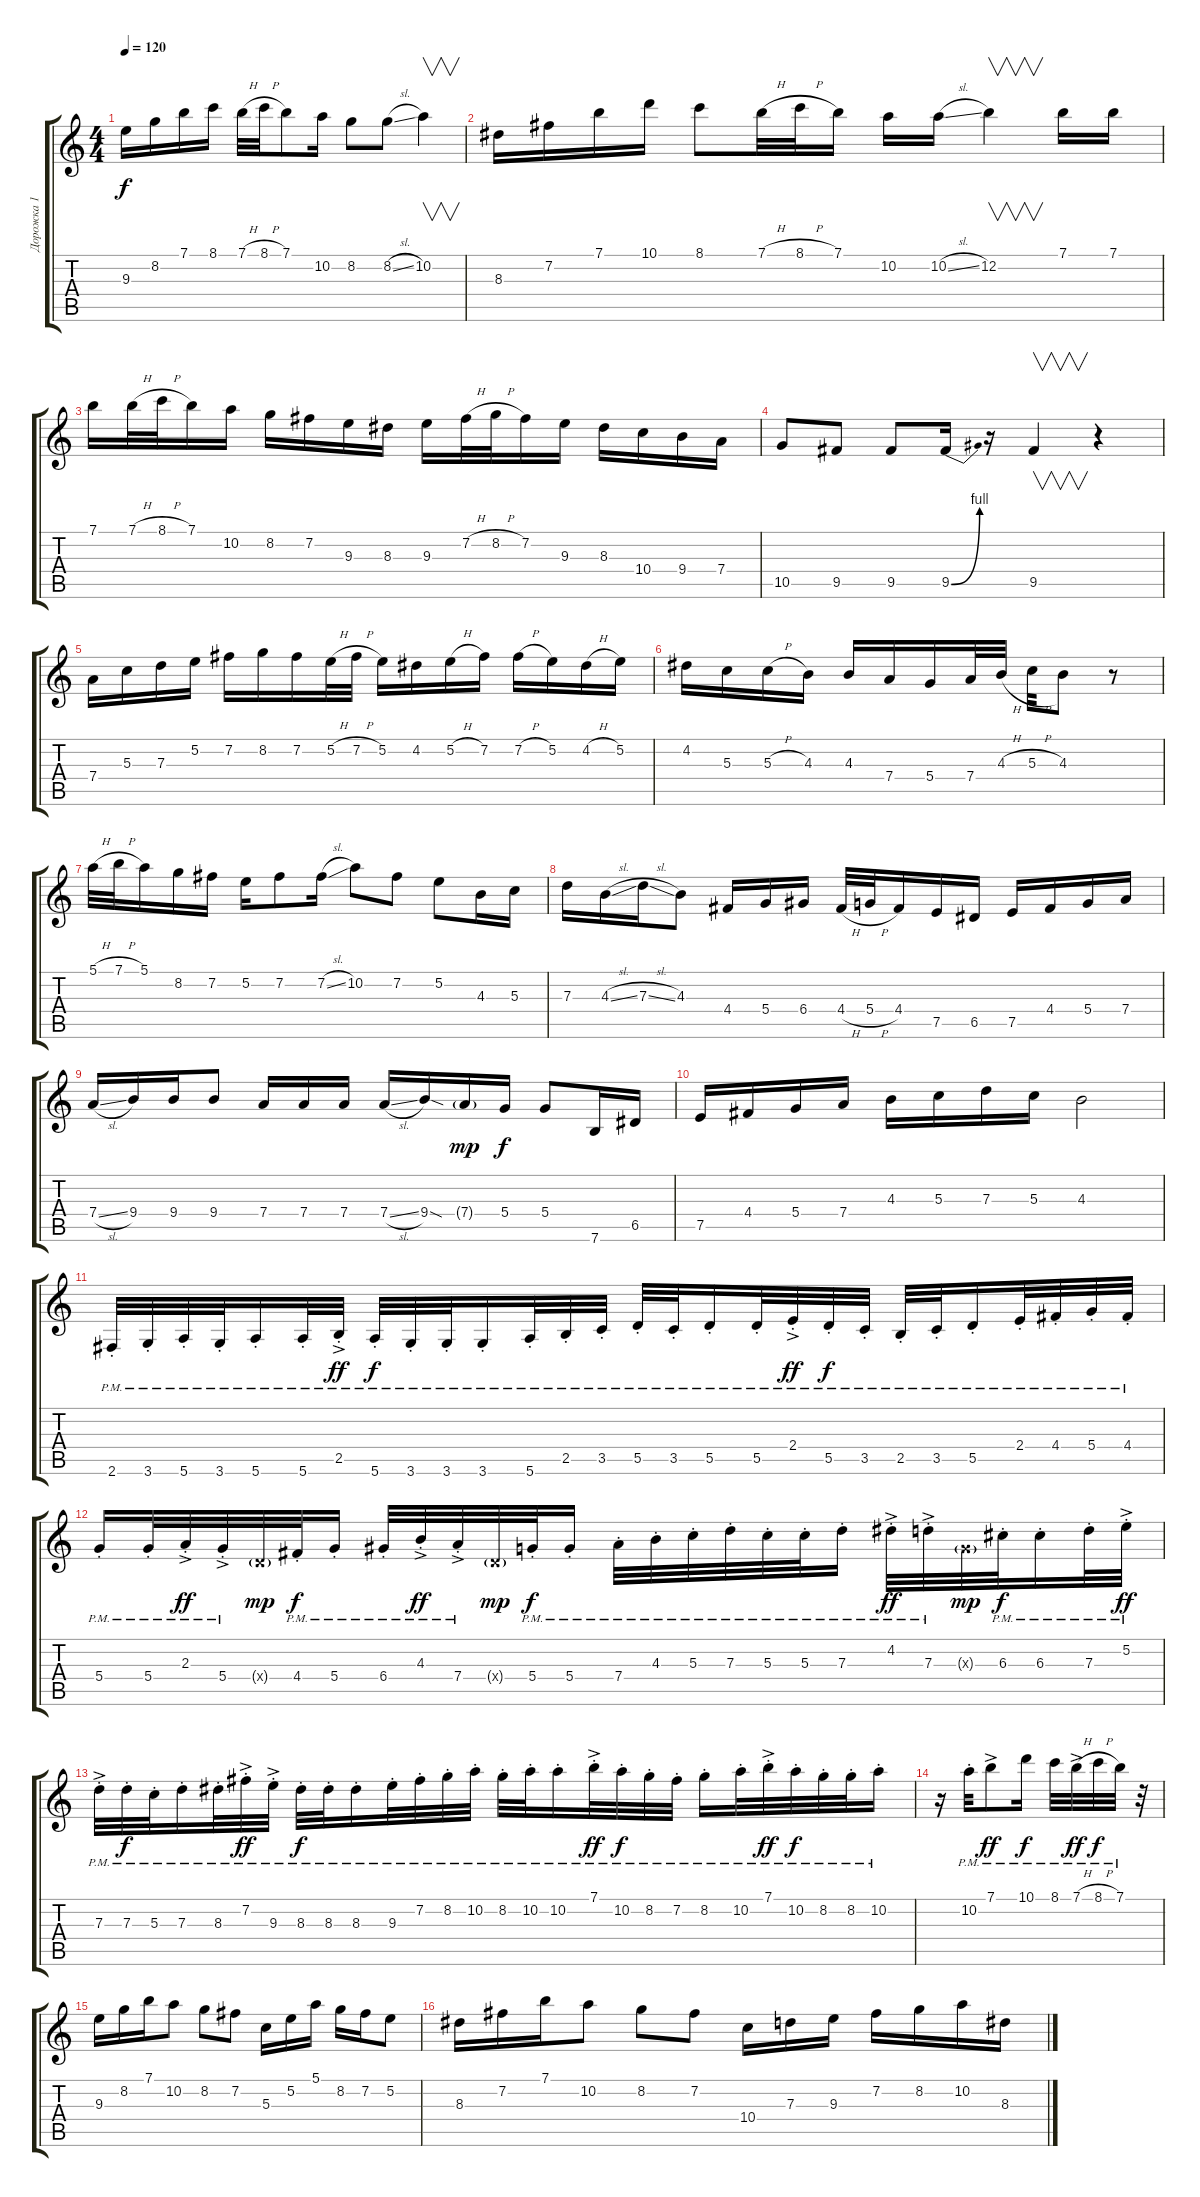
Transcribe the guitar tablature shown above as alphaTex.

\track ("Дорожка 1" "Дорожка 1") {instrument acousticguitarsteel}
\staff {score tabs}
\tuning (E4 B3 G3 D3 A2 E2) {hide}
\ts (4 4)
\tempo 120
\clef g2
\ks c
9.3.16{dy f} 8.2.16 7.1.16 8.1.16 7.1{h}.32 8.1{h}.32 7.1.8 10.2.16 8.2.8 8.2{sl}.8 10.2.4{v} |
8.3.16 7.2.16 7.1.16 10.1.16 8.1.8 7.1{h}.32 8.1{h}.32 7.1.16 10.2.16 10.2{sl}.16 12.2.4{v} 7.1.16 7.1.16 |
7.1.16 7.1{h}.32 8.1{h}.32 7.1.16 10.2.16 8.2.16 7.2.16 9.3.16 8.3.16 9.3.16 7.2{h}.32 8.2{h}.32 7.2.16 9.3.16 8.3.16 10.4.16 9.4.16 7.4.16 |
10.5.8 9.5.8 9.5.8 9.5{be (bend 0 0 60 4)}.16 r.16 9.5.4{v} r.4 |
7.4.16 5.3.16 7.3.16 5.2.16 7.2.16 8.2.16 7.2.16 5.2{h}.32 7.2{h}.32 5.2.16 4.2.16 5.2{h}.16 7.2.16 7.2{h}.16 5.2.16 4.2{h}.16 5.2.16 |
4.2.16 5.3.16 5.3{h}.16 4.3.16 4.3.16 7.4.16 5.4.16 7.4.32 4.3{h}.32 5.3{h}.32 4.3.8 r.8 |
5.1{h}.32 7.1{h}.32 5.1.16 8.2.16 7.2.16 5.2.16 7.2.8 7.2{sl}.16 10.2.8 7.2.8 5.2.8 4.3.16 5.3.16 |
7.3.16 4.3{sl}.16 7.3{sl}.16 4.3.8 4.4.16 5.4.16 6.4.16 4.4{h}.32 5.4{h}.32 4.4.16 7.5.16 6.5.16 7.5.16 4.4.16 5.4.16 7.4.16 |
7.4{sl}.16 9.4.16 9.4.16 9.4.8 7.4.16 7.4.16 7.4.16 7.4{sl}.16 9.4{sod}.16 7.4{g}.16{dy mp} 5.4.16{dy f} 5.4.8 7.6.16 6.5.16 |
7.5.16 4.4.16 5.4.16 7.4.16 4.3.16 5.3.16 7.3.16 5.3.16 4.3.2 |
2.6{pm st}.32 3.6{pm st}.32 5.6{pm st}.32 3.6{pm st}.32 5.6{pm st}.16 5.6{pm st}.32 2.5{ac pm st}.32{dy ff} 5.6{pm st}.32{dy f} 3.6{pm st}.32 3.6{pm st}.32 3.6{pm st}.16 5.6{pm st}.32 2.5{pm st}.32 3.5{pm st}.32 5.5{pm st}.32 3.5{pm st}.32 5.5{pm st}.16 5.5{pm st}.32 2.4{ac pm st}.32{dy ff} 5.5{pm st}.32{dy f} 3.5{pm st}.32 2.5{pm st}.32 3.5{pm st}.32 5.5{pm st}.16 2.4{pm st}.32 4.4{pm st}.32 5.4{pm st}.32 4.4{pm st}.32 |
5.4{pm st}.16 5.4{pm st}.32 2.3{ac pm st}.32{dy ff} 5.4{ac pm st}.32 0.4{g x}.32{dy mp} 4.4{pm st}.32{dy f} 5.4{pm st}.16 6.4{pm st}.32 4.3{ac pm st}.32{dy ff} 7.4{ac pm st}.32 0.4{g x}.32{dy mp} 5.4{pm st}.32{dy f} 5.4{pm st}.16 7.4{pm st}.32 4.3{pm st}.32 5.3{pm st}.32 7.3{pm st}.32 5.3{pm st}.32 5.3{pm st}.32 7.3{pm st}.16 4.2{ac pm st}.32{dy ff} 7.3{ac pm st}.32 0.3{g x}.32{dy mp} 6.3{pm st}.32{dy f} 6.3{pm st}.16 7.3{pm st}.32 5.2{ac pm st}.32{dy ff} |
7.3{ac pm st}.32 7.3{pm st}.32{dy f} 5.3{pm st}.32 7.3{pm st}.16 8.3{pm st}.32 7.2{ac pm st}.32{dy ff} 9.3{ac pm st}.32 8.3{pm st}.32{dy f} 8.3{pm st}.32 8.3{pm st}.16 9.3{pm st}.32 7.2{pm st}.32 8.2{pm st}.32 10.2{pm st}.32 8.2{pm st}.32 10.2{pm st}.32 10.2{pm st}.16 7.1{ac pm st}.32{dy ff} 10.2{pm st}.32{dy f} 8.2{pm st}.32 7.2{pm st}.32 8.2{pm st}.16 10.2{pm st}.32 7.1{ac pm st}.32{dy ff} 10.2{pm st}.32{dy f} 8.2{pm st}.32 8.2{pm st}.32 10.2{pm st}.16 |
r.16 10.2{pm st}.32 7.1{ac pm}.8{dy ff} 10.1{pm}.16{dy f} 8.1{pm}.32 7.1{h ac pm}.32{dy ff} 8.1{h pm}.32{dy f} 7.1{pm}.32 r.32 |
9.3.16 8.2.16 7.1.16 10.2.8 8.2.8 7.2.8 5.3.16 5.2.16 5.1.16 8.2.16 7.2.16 5.2.8 |
8.3.16 7.2.16 7.1.16 10.2.8 8.2.8 7.2.8 10.4.16 7.3.16 9.3.16 7.2.16 8.2.16 10.2.16 8.3.16
